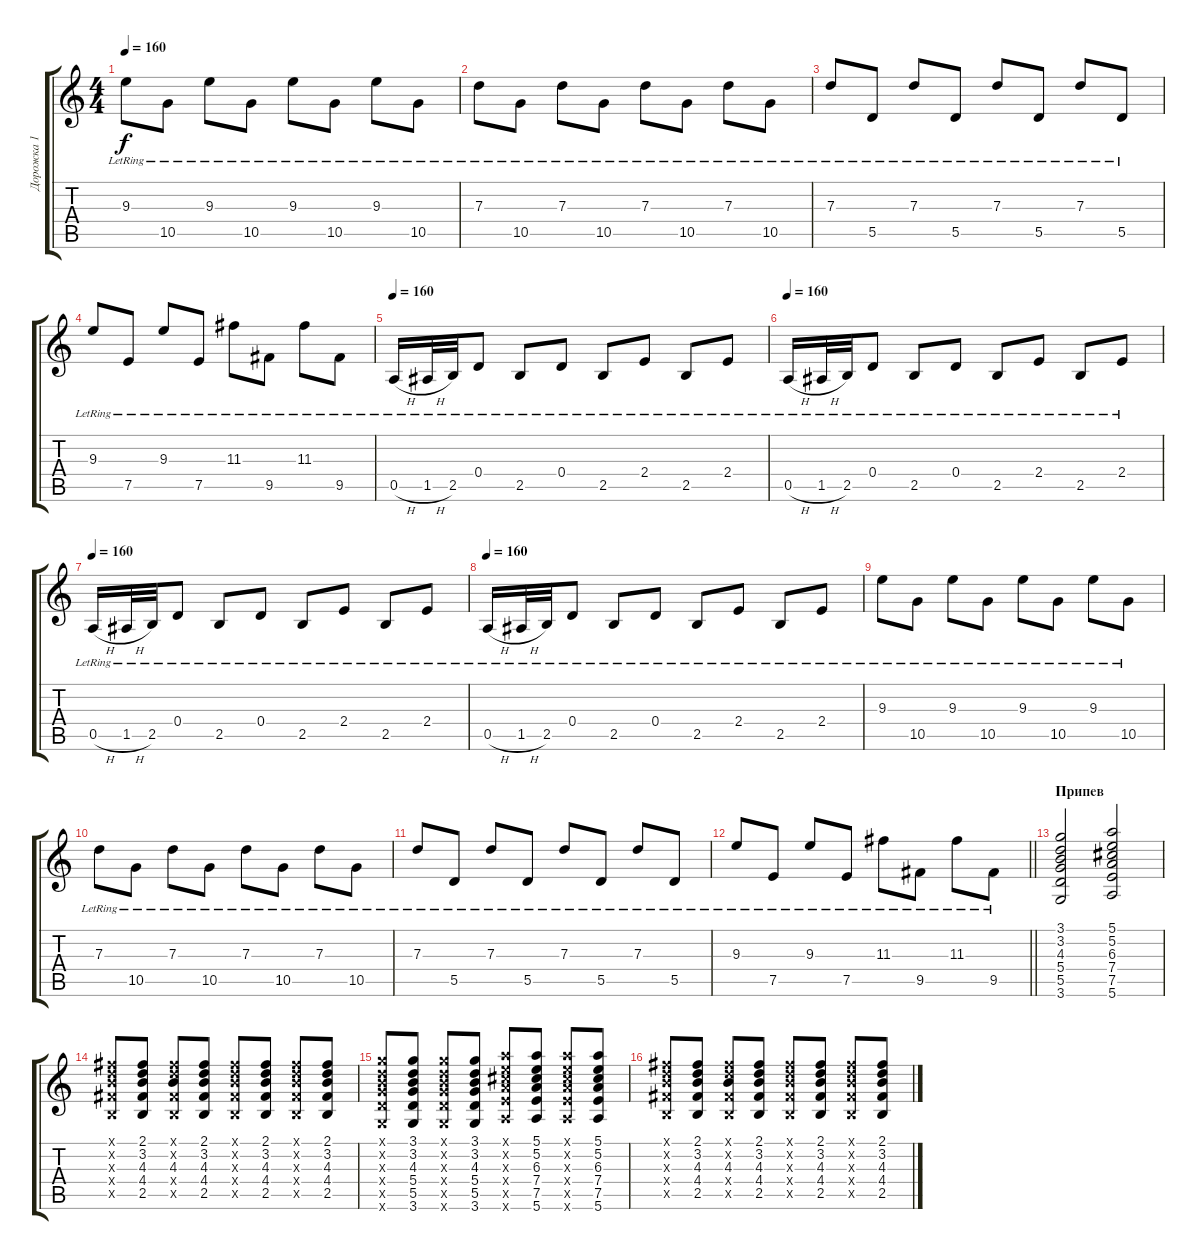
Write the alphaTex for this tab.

\track ("Дорожка 1" "Дорожка 1") {instrument acousticguitarsteel}
\staff {score tabs}
\tuning (E4 B3 G3 D3 A2 E2) {hide}
\ts (4 4)
\tempo 160
\clef g2
\ks c
9.3{lr}.8{dy f} 10.5{lr}.8 9.3{lr}.8 10.5{lr}.8 9.3{lr}.8 10.5{lr}.8 9.3{lr}.8 10.5{lr}.8 |
7.3{lr}.8 10.5{lr}.8 7.3{lr}.8 10.5{lr}.8 7.3{lr}.8 10.5{lr}.8 7.3{lr}.8 10.5{lr}.8 |
7.3{lr}.8 5.5{lr}.8 7.3{lr}.8 5.5{lr}.8 7.3{lr}.8 5.5{lr}.8 7.3{lr}.8 5.5{lr}.8 |
9.3{lr}.8 7.5{lr}.8 9.3{lr}.8 7.5{lr}.8 11.3{lr}.8 9.5{lr}.8 11.3{lr}.8 9.5{lr}.8 |
\tempo 160
0.5{h lr}.16 1.5{h lr}.32 2.5{lr}.32 0.4{lr}.8 2.5{lr}.8 0.4{lr}.8 2.5{lr}.8 2.4{lr}.8 2.5{lr}.8 2.4{lr}.8 |
\tempo 160
0.5{h lr}.16 1.5{h lr}.32 2.5{lr}.32 0.4{lr}.8 2.5{lr}.8 0.4{lr}.8 2.5{lr}.8 2.4{lr}.8 2.5{lr}.8 2.4{lr}.8 |
\tempo 160
0.5{h lr}.16 1.5{h lr}.32 2.5{lr}.32 0.4{lr}.8 2.5{lr}.8 0.4{lr}.8 2.5{lr}.8 2.4{lr}.8 2.5{lr}.8 2.4{lr}.8 |
\tempo 160
0.5{h lr}.16 1.5{h lr}.32 2.5{lr}.32 0.4{lr}.8 2.5{lr}.8 0.4{lr}.8 2.5{lr}.8 2.4{lr}.8 2.5{lr}.8 2.4{lr}.8 |
9.3{lr}.8 10.5{lr}.8 9.3{lr}.8 10.5{lr}.8 9.3{lr}.8 10.5{lr}.8 9.3{lr}.8 10.5{lr}.8 |
7.3{lr}.8 10.5{lr}.8 7.3{lr}.8 10.5{lr}.8 7.3{lr}.8 10.5{lr}.8 7.3{lr}.8 10.5{lr}.8 |
7.3{lr}.8 5.5{lr}.8 7.3{lr}.8 5.5{lr}.8 7.3{lr}.8 5.5{lr}.8 7.3{lr}.8 5.5{lr}.8 |
\barLineRight lightlight
9.3{lr}.8 7.5{lr}.8 9.3{lr}.8 7.5{lr}.8 11.3{lr}.8 9.5{lr}.8 11.3{lr}.8 9.5{lr}.8 |
\section ("" "Припев")
(3.1 3.2 4.3 5.4 5.5 3.6).2 (5.1 5.2 6.3 7.4 7.5 5.6).2 |
(2.1{x} 3.2{x} 4.3{x} 4.4{x} 2.5{x}).8 (2.1 3.2 4.3 4.4 2.5).8 (2.1{x} 3.2{x} 4.3 4.4{x} 2.5{x}).8 (2.1 3.2 4.3 4.4 2.5).8 (2.1{x} 3.2{x} 4.3{x} 4.4{x} 2.5{x}).8 (2.1 3.2 4.3 4.4 2.5).8 (2.1{x} 3.2{x} 4.3{x} 4.4{x} 2.5{x}).8 (2.1 3.2 4.3 4.4 2.5).8 |
(3.1{x} 3.2{x} 4.3{x} 5.4{x} 5.5{x} 3.6{x}).8 (3.1 3.2 4.3 5.4 5.5 3.6).8 (3.1{x} 3.2{x} 4.3{x} 5.4{x} 5.5{x} 3.6{x}).8 (3.1 3.2 4.3 5.4 5.5 3.6).8 (5.1{x} 5.2{x} 6.3{x} 7.4{x} 7.5{x} 5.6{x}).8 (5.1 5.2 6.3 7.4 7.5 5.6).8 (5.1{x} 5.2{x} 6.3{x} 7.4{x} 7.5{x} 5.6{x}).8 (5.1 5.2 6.3 7.4 7.5 5.6).8 |
(2.1{x} 3.2{x} 4.3{x} 4.4{x} 2.5{x}).8 (2.1 3.2 4.3 4.4 2.5).8 (2.1{x} 3.2{x} 4.3 4.4{x} 2.5{x}).8 (2.1 3.2 4.3 4.4 2.5).8 (2.1{x} 3.2{x} 4.3{x} 4.4{x} 2.5{x}).8 (2.1 3.2 4.3 4.4 2.5).8 (2.1{x} 3.2{x} 4.3{x} 4.4{x} 2.5{x}).8 (2.1 3.2 4.3 4.4 2.5).8
